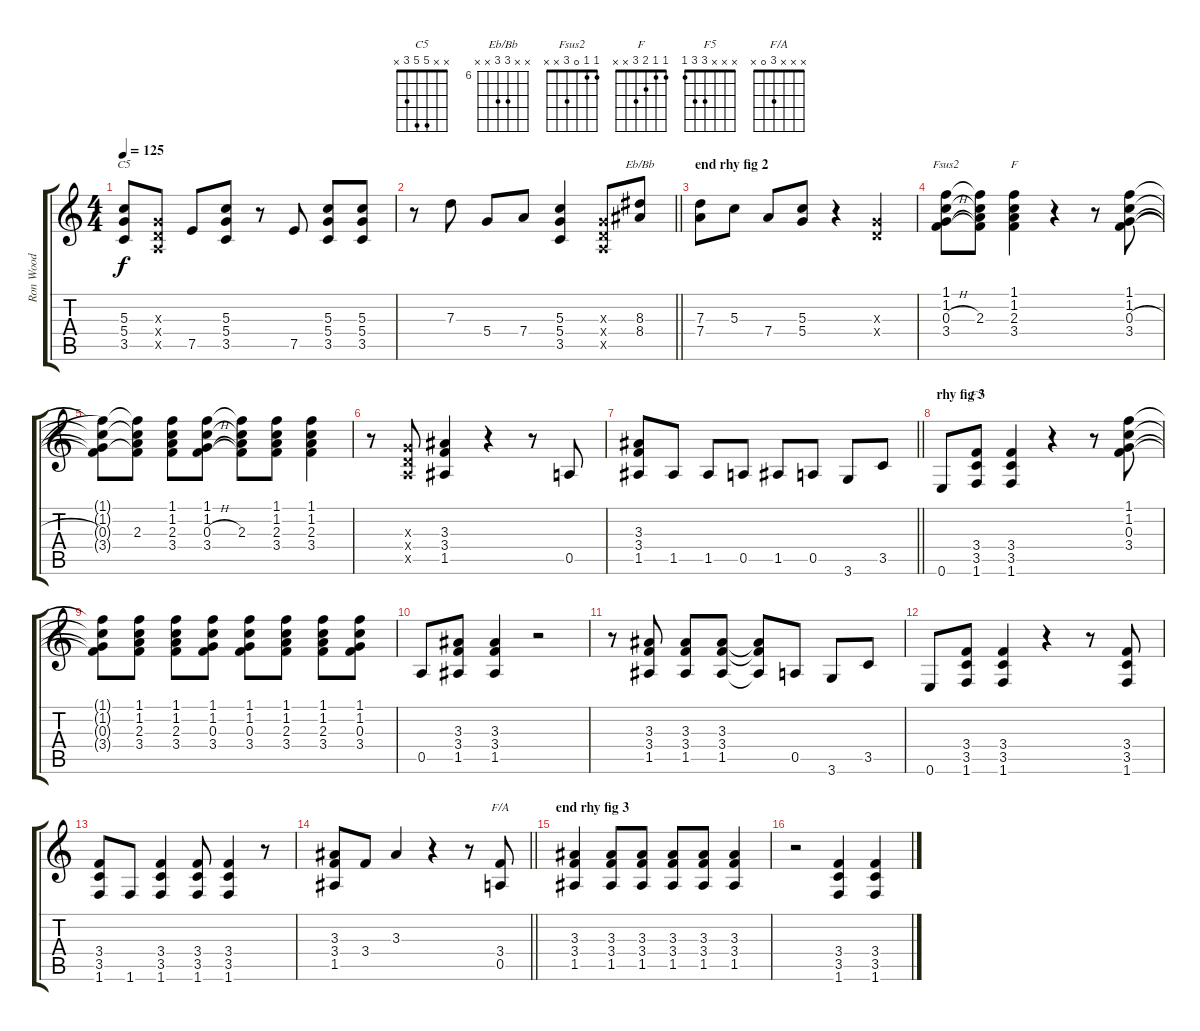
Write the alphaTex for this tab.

\track ("Ron Wood" "Ron Wood") {instrument electricguitarclean}
\staff {score tabs}
\tuning (E4 B3 G3 D3 A2 E2) {hide}
\chord ("C5" x x 5 5 3 x)
\chord ("Eb/Bb" x x 8 8 x x) {firstfret 6}
\chord ("Fsus2" 1 1 0 3 x x)
\chord ("F" 1 1 2 3 x x)
\chord ("F5" x x x 3 3 1)
\chord ("F/A" x x x 3 0 x)
\ts (4 4)
\tempo 125
\clef g2
\ks c
(5.3 5.4 3.5).8{ch "C5" dy f} (0.3{x} 0.4{x} 0.5{x}).8 7.5.8 (5.3 5.4 3.5).8 r.8 7.5.8 (5.3 5.4 3.5).8 (5.3 5.4 3.5).8 |
\barLineRight lightlight
r.8 7.3.8 5.4.8 7.4.8 (5.3 5.4 3.5).4 (0.3{x} 0.4{x} 0.5{x}).8 (8.3 8.4).8{ch "Eb/Bb"} |
\section ("" "end rhy fig 2")
(7.3 7.4).8 5.3.8 7.4.8 (5.3 5.4).8 r.4 (0.3{x} 0.4{x}).4 |
(1.1 1.2 0.3{h} 3.4).8{ch "Fsus2"} (1.1{t} 1.2{t} 2.3 3.4{t}).8 (1.1 1.2 2.3 3.4).4{ch "F"} r.4 r.8 (1.1 1.2 0.3{h} 3.4).8 |
(1.1{t} 1.2{t} 0.3{t} 3.4{t}).8 (1.1{t} 1.2{t} 2.3 3.4{t}).8 (1.1 1.2 2.3 3.4).8 (1.1 1.2 0.3{h} 3.4).8 (1.1{t} 1.2{t} 2.3 3.4{t}).8 (1.1 1.2 2.3 3.4).8 (1.1 1.2 2.3 3.4).4 |
r.8 (0.3{x} 0.4{x} 0.5{x}).8 (3.3 3.4 1.5).4 r.4 r.8 0.5.8 |
\barLineRight lightlight
(3.3 3.4 1.5).8 1.5.8 1.5.8 0.5.8 1.5.8 0.5.8 3.6.8 3.5.8 |
\section ("" "rhy fig 3")
0.6.8 (3.4 3.5 1.6).8{ch "F5"} (3.4 3.5 1.6).4 r.4 r.8 (1.1 1.2 0.3 3.4).8 |
(1.1{t} 1.2{t} 0.3{t} 3.4{t}).8 (1.1 1.2 2.3 3.4).8 (1.1 1.2 2.3 3.4).8 (1.1 1.2 0.3 3.4).8 (1.1 1.2 0.3 3.4).8 (1.1 1.2 2.3 3.4).8 (1.1 1.2 2.3 3.4).8 (1.1 1.2 0.3 3.4).8 |
0.5.8 (3.3 3.4 1.5).8 (3.3 3.4 1.5).4 r.2 |
r.8 (3.3 3.4 1.5).8 (3.3 3.4 1.5).8 (3.3 3.4 1.5).8 (3.3{t} 3.4{t} 1.5{t}).8 0.5.8 3.6.8 3.5.8 |
0.6.8 (3.4 3.5 1.6).8 (3.4 3.5 1.6).4 r.4 r.8 (3.4 3.5 1.6).8 |
(3.4 3.5 1.6).8 1.6.8 (3.4 3.5 1.6).4 (3.4 3.5 1.6).8 (3.4 3.5 1.6).4 r.8 |
\barLineRight lightlight
(3.3 3.4 1.5).8 3.4.8 3.3.4 r.4 r.8 (3.4 0.5).8{ch "F/A"} |
\section ("" "end rhy fig 3")
(3.3 3.4 1.5).4 (3.3 3.4 1.5).8 (3.3 3.4 1.5).8 (3.3 3.4 1.5).8 (3.3 3.4 1.5).8 (3.3 3.4 1.5).4 |
r.2 (3.4 3.5 1.6).4 (3.4 3.5 1.6).4
